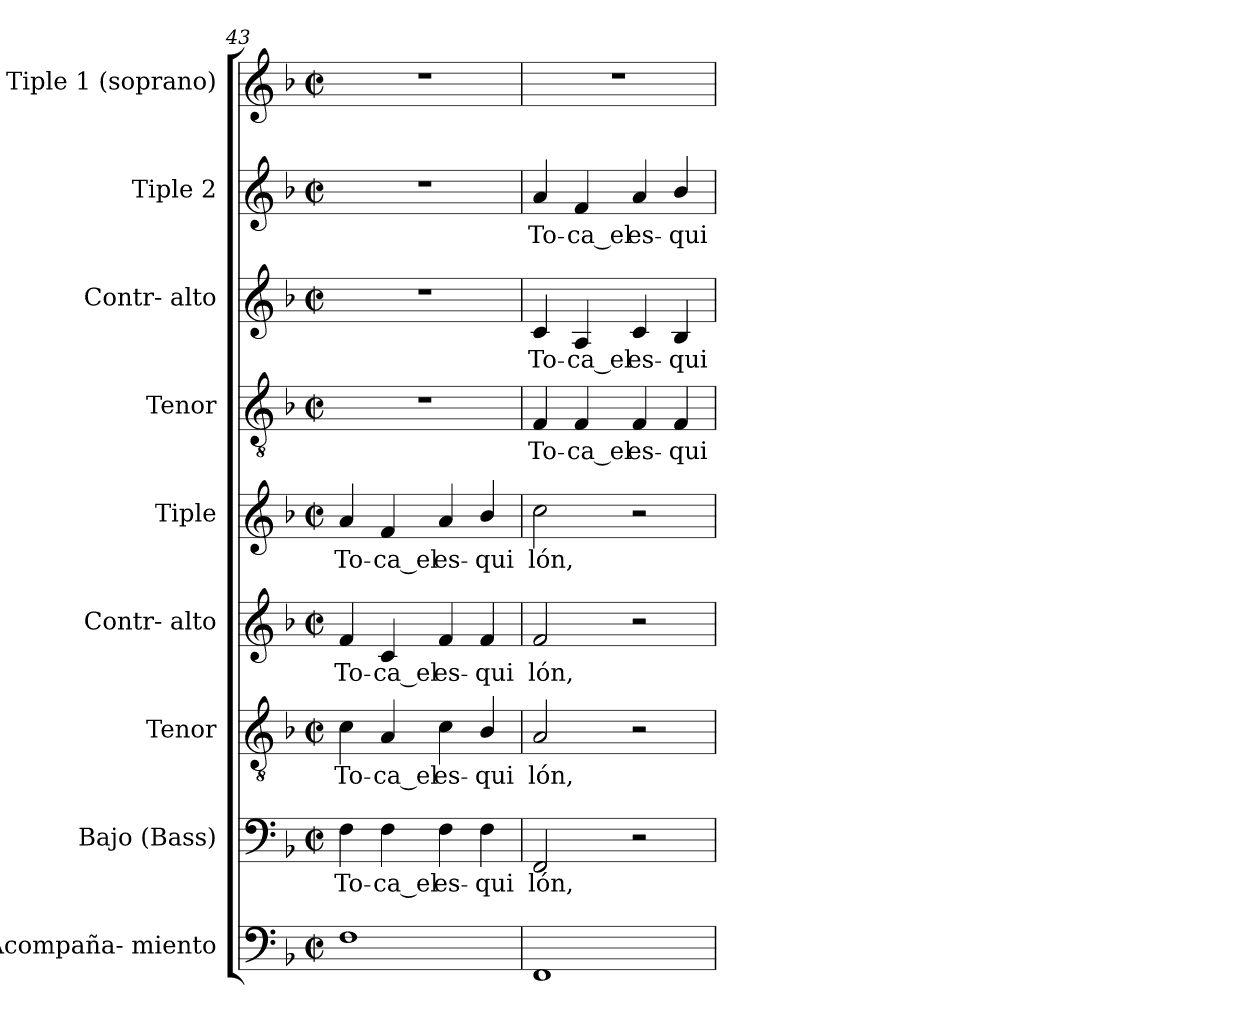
**kern	**kern	**text	**kern	**text	**kern	**text	**kern	**text	**kern	**text	**kern	**text	**kern	**text	**kern
*part9	*part8	*part8	*part7	*part7	*part6	*part6	*part5	*part5	*part4	*part4	*part3	*part3	*part2	*part2	*part1
*staff9	*staff8	*staff8	*staff7	*staff7	*staff6	*staff6	*staff5	*staff5	*staff4	*staff4	*staff3	*staff3	*staff2	*staff2	*staff1
*I"Acompaña- miento	*I"Bajo (Bass)	*	*I"Tenor	*	*I"Contr- alto	*	*I"Tiple	*	*I"Tenor	*	*I"Contr- alto	*	*I"Tiple 2	*	*I"Tiple 1 (soprano)
*I'Cont.	*I'B.	*	*I'T.	*	*I'A.	*	*	*	*I'T.	*	*I'A.	*	*	*	*I'S.
!!LO:PB:g=z
*clefF4	*clefF4	*	*clefGv2	*	*clefG2	*	*clefG2	*	*clefGv2	*	*clefG2	*	*clefG2	*	*clefG2
*	*	*	*ITrd7c12	*	*	*	*	*	*ITrd7c12	*	*	*	*	*	*
*k[b-]	*k[b-]	*	*k[b-]	*	*k[b-]	*	*k[b-]	*	*k[b-]	*	*k[b-]	*	*k[b-]	*	*k[b-]
*F:	*F:	*	*F:	*	*F:	*	*F:	*	*F:	*	*F:	*	*F:	*	*F:
*M2/2	*M2/2	*	*M2/2	*	*M2/2	*	*M2/2	*	*M2/2	*	*M2/2	*	*M2/2	*	*M2/2
*met(c|)	*met(c|)	*	*met(c|)	*	*met(c|)	*	*met(c|)	*	*met(c|)	*	*met(c|)	*	*met(c|)	*	*met(c|)
=43	=43	=43	=43	=43	=43	=43	=43	=43	=43	=43	=43	=43	=43	=43	=43
!	!	!LO:LY:b:color=#000000	!	!	!	!	!	!	!	!	!	!	!	!	!
!	!	!	!	!LO:LY:b:color=#000000	!	!	!	!	!	!	!	!	!	!	!
!	!	!	!	!	!	!LO:LY:b:color=#000000	!	!	!	!	!	!	!	!	!
!	!	!	!	!	!	!	!	!LO:LY:b:color=#000000	!	!	!	!	!	!	!
1Fi	4Fi\	To-	4Ci\	To-	4fi/	To-	4ai/	To-	1r	.	1r	.	1r	.	1r
!	!	!LO:LY:b:color=#000000	!	!	!	!	!	!	!	!	!	!	!	!	!
!	!	!	!	!LO:LY:b:color=#000000	!	!	!	!	!	!	!	!	!	!	!
!	!	!	!	!	!	!LO:LY:b:color=#000000	!	!	!	!	!	!	!	!	!
!	!	!	!	!	!	!	!	!LO:LY:b:color=#000000	!	!	!	!	!	!	!
.	4Fi\	-ca_el	4AAi/	-ca_el	4ci/	-ca_el	4fi/	-ca_el	.	.	.	.	.	.	.
!	!	!LO:LY:b:color=#000000	!	!	!	!	!	!	!	!	!	!	!	!	!
!	!	!	!	!LO:LY:b:color=#000000	!	!	!	!	!	!	!	!	!	!	!
!	!	!	!	!	!	!LO:LY:b:color=#000000	!	!	!	!	!	!	!	!	!
!	!	!	!	!	!	!	!	!LO:LY:b:color=#000000	!	!	!	!	!	!	!
.	4Fi\	es-	4Ci\	es-	4fi/	es-	4ai/	es-	.	.	.	.	.	.	.
!	!	!LO:LY:b:color=#000000	!	!	!	!	!	!	!	!	!	!	!	!	!
!	!	!	!	!LO:LY:b:color=#000000	!	!	!	!	!	!	!	!	!	!	!
!	!	!	!	!	!	!LO:LY:b:color=#000000	!	!	!	!	!	!	!	!	!
!	!	!	!	!	!	!	!	!LO:LY:b:color=#000000	!	!	!	!	!	!	!
.	4Fi\	-qui	4BB-i/	-qui	4fi/	-qui	4b-i/	-qui	.	.	.	.	.	.	.
=44	=44	=44	=44	=44	=44	=44	=44	=44	=44	=44	=44	=44	=44	=44	=44
!	!	!LO:LY:b:color=#000000	!	!	!	!	!	!	!	!	!	!	!	!	!
!	!	!	!	!LO:LY:b:color=#000000	!	!	!	!	!	!	!	!	!	!	!
!	!	!	!	!	!	!LO:LY:b:color=#000000	!	!	!	!	!	!	!	!	!
!	!	!	!	!	!	!	!	!LO:LY:b:color=#000000	!	!	!	!	!	!	!
!	!	!	!	!	!	!	!	!	!	!LO:LY:b:color=#000000	!	!	!	!	!
!	!	!	!	!	!	!	!	!	!	!	!	!LO:LY:b:color=#000000	!	!	!
!	!	!	!	!	!	!	!	!	!	!	!	!	!	!LO:LY:b:color=#000000	!
1FFi	2FFi/	lón,	2AAi/	lón,	2fi/	lón,	2cci\	lón,	4FFi/	To-	4ci/	To-	4ai/	To-	1r
!	!	!	!	!	!	!	!	!	!	!LO:LY:b:color=#000000	!	!	!	!	!
!	!	!	!	!	!	!	!	!	!	!	!	!LO:LY:b:color=#000000	!	!	!
!	!	!	!	!	!	!	!	!	!	!	!	!	!	!LO:LY:b:color=#000000	!
.	.	.	.	.	.	.	.	.	4FFi/	-ca_el	4Ai/	-ca_el	4fi/	-ca_el	.
!	!	!	!	!	!	!	!	!	!	!LO:LY:b:color=#000000	!	!	!	!	!
!	!	!	!	!	!	!	!	!	!	!	!	!LO:LY:b:color=#000000	!	!	!
!	!	!	!	!	!	!	!	!	!	!	!	!	!	!LO:LY:b:color=#000000	!
.	2r	.	2r	.	2r	.	2r	.	4FFi/	es-	4ci/	es-	4ai/	es-	.
!	!	!	!	!	!	!	!	!	!	!LO:LY:b:color=#000000	!	!	!	!	!
!	!	!	!	!	!	!	!	!	!	!	!	!LO:LY:b:color=#000000	!	!	!
!	!	!	!	!	!	!	!	!	!	!	!	!	!	!LO:LY:b:color=#000000	!
.	.	.	.	.	.	.	.	.	4FFi/	-qui-	4B-i/	-qui-	4b-i/	-qui	.
=	=	=	=	=	=	=	=	=	=	=	=	=	=	=	=
*-	*-	*-	*-	*-	*-	*-	*-	*-	*-	*-	*-	*-	*-	*-	*-
